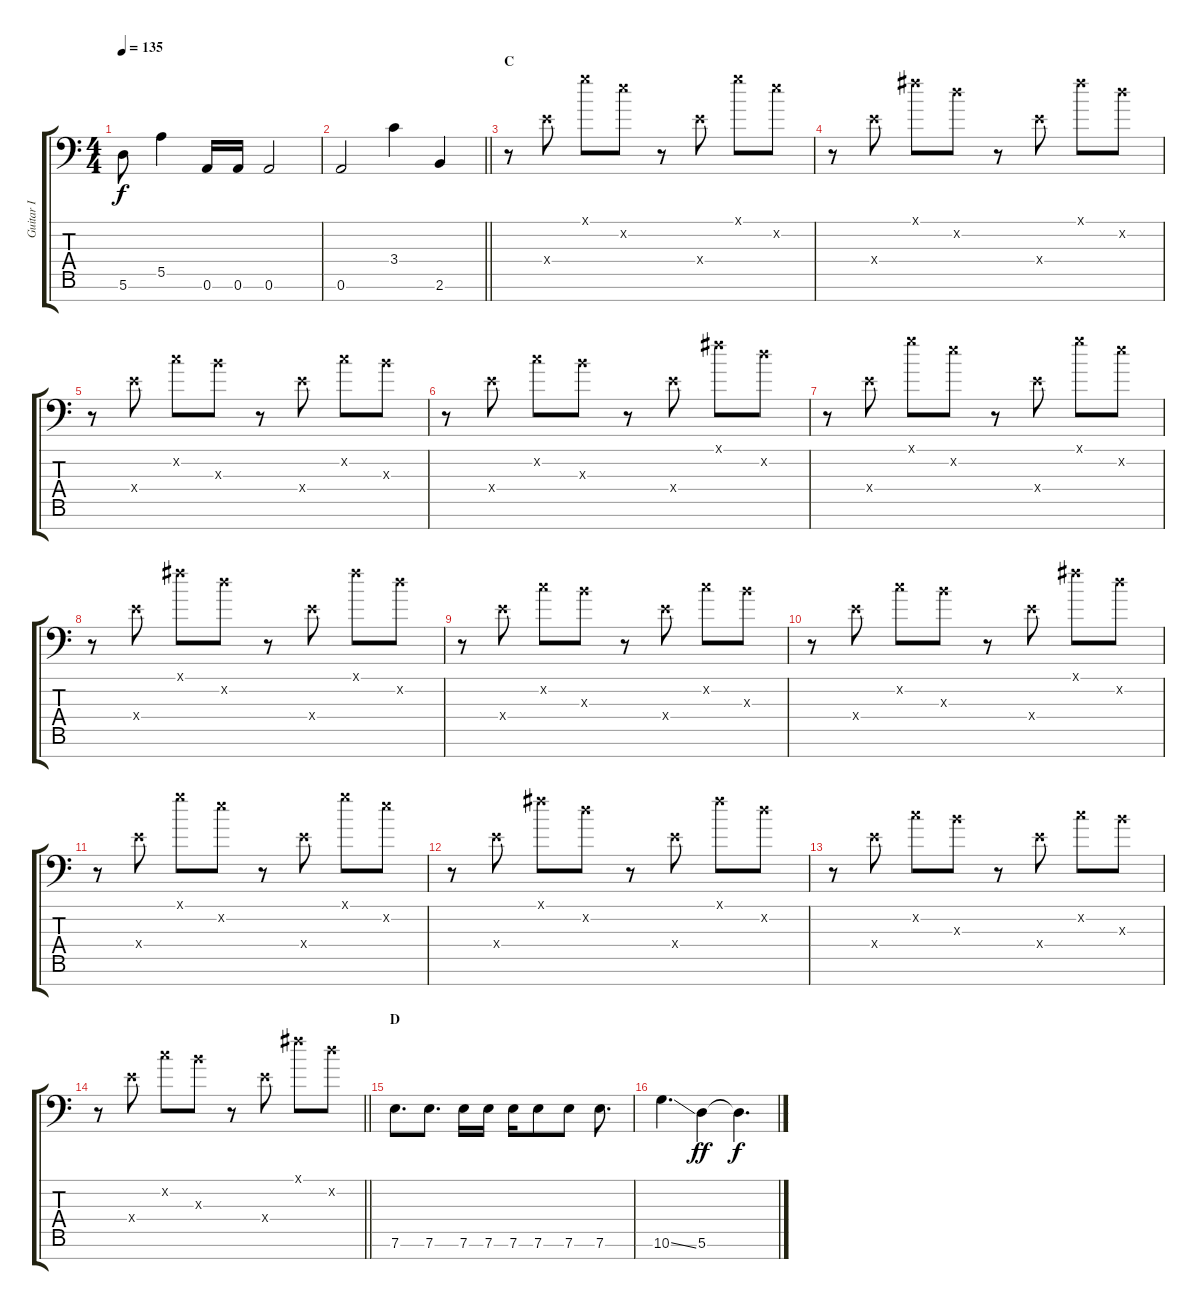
\track ("Guitar I" "Guitar I") {instrument overdrivenguitar}
\staff {score tabs}
\tuning (B3 Gb3 D3 A2 E2 A1 E1) {hide}
\ts (4 4)
\tempo 135
\clef f4
\ks c
5.6{t}.8{dy f} 5.5.4 0.6.16 0.6.16 0.6.2 |
\barLineRight lightlight
0.6.2 3.4.4 2.6.4 |
\section ("" "C")
r.8 7.4{x}.8 8.1{x}.8 10.2{x}.8 r.8 7.4{x}.8 8.1{x}.8 10.2{x}.8 |
r.8 7.4{x}.8 7.1{x}.8 8.2{x}.8 r.8 7.4{x}.8 7.1{x}.8 8.2{x}.8 |
r.8 7.4{x}.8 6.2{x}.8 9.3{x}.8 r.8 7.4{x}.8 6.2{x}.8 9.3{x}.8 |
r.8 7.4{x}.8 6.2{x}.8 9.3{x}.8 r.8 7.4{x}.8 7.1{x}.8 8.2{x}.8 |
r.8 7.4{x}.8 8.1{x}.8 10.2{x}.8 r.8 7.4{x}.8 8.1{x}.8 10.2{x}.8 |
r.8 7.4{x}.8 7.1{x}.8 8.2{x}.8 r.8 7.4{x}.8 7.1{x}.8 8.2{x}.8 |
r.8 7.4{x}.8 6.2{x}.8 9.3{x}.8 r.8 7.4{x}.8 6.2{x}.8 9.3{x}.8 |
r.8 7.4{x}.8 6.2{x}.8 9.3{x}.8 r.8 7.4{x}.8 7.1{x}.8 8.2{x}.8 |
r.8 7.4{x}.8 8.1{x}.8 10.2{x}.8 r.8 7.4{x}.8 8.1{x}.8 10.2{x}.8 |
r.8 7.4{x}.8 7.1{x}.8 8.2{x}.8 r.8 7.4{x}.8 7.1{x}.8 8.2{x}.8 |
r.8 7.4{x}.8 6.2{x}.8 9.3{x}.8 r.8 7.4{x}.8 6.2{x}.8 9.3{x}.8 |
\barLineRight lightlight
r.8 7.4{x}.8 6.2{x}.8 9.3{x}.8 r.8 7.4{x}.8 7.1{x}.8 8.2{x}.8 |
\section ("" "D")
7.6.8{d} 7.6.8{d} 7.6.16 7.6.16 7.6.16 7.6.8 7.6.8 7.6.8{d} |
10.6{ss}.4{d} 5.6.4{dy ff} 5.6{t}.4{d dy f}
